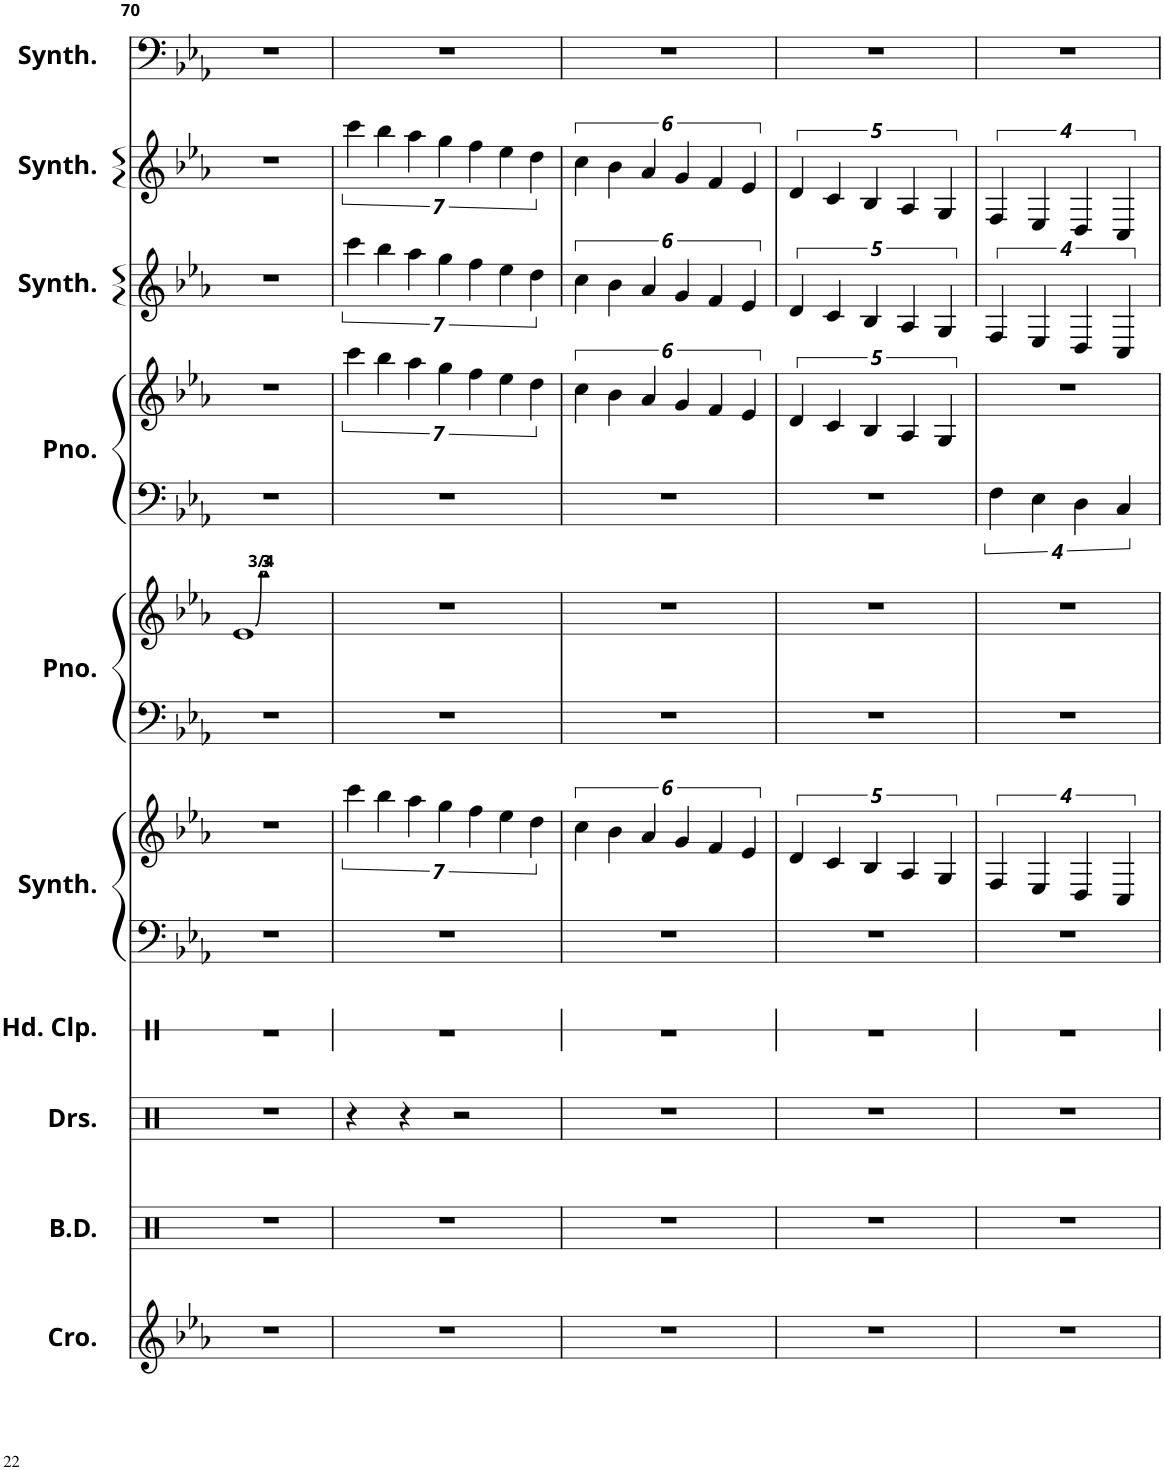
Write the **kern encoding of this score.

**kern	**kern	**kern	**kern	**kern	**kern	**kern	**kern	**kern	**kern	**kern	**kern	**kern
*part10	*part9	*part8	*part7	*part6	*part6	*part5	*part5	*part4	*part4	*part3	*part2	*part1
*staff13	*staff12	*staff11	*staff10	*staff9	*staff8	*staff7	*staff6	*staff5	*staff4	*staff3	*staff2	*staff1
*I"REVERSE CYMBAL	*I"BASS DRUMS	*I"PERCUSSION	*I"CLAP	*I"LEAD BASS SYNTH	*	*I"MELODY PIANO	*	*I"ACCOMPANIMENT PIANO	*	*I"SQUARE SYNTH	*I"SINE SYNTH	*I"SAW SYNTH
*	*I'B.D.	*	*	*I'Synth.	*	*I'Pno.	*	*I'Pno.	*	*I'Synth.	*I'Synth.	*I'Synth.
!!LO:PB:g=z
*clefG2	*clefX	*clefX	*clefX	*clefF4	*clefG2	*clefF4	*clefG2	*clefF4	*clefG2	*clefG2	*clefG2	*clefF4
*Trd-14c-24	*	*	*	*	*	*	*	*	*	*	*	*
*k[b-e-a-]	*k[]	*k[]	*k[]	*k[b-e-a-]	*k[b-e-a-]	*k[b-e-a-]	*k[b-e-a-]	*k[b-e-a-]	*k[b-e-a-]	*k[b-e-a-]	*k[b-e-a-]	*k[b-e-a-]
*M4/4	*M4/4	*M4/4	*M4/4	*M4/4	*M4/4	*M4/4	*M4/4	*M4/4	*M4/4	*M4/4	*M4/4	*M4/4
=70	=70	=70	=70	=70	=70	=70	=70	=70	=70	=70	=70	=70
1r	1r	1r	1r	1r	1r	1r	1e-	1r	1r	1r	1r	1r
=71	=71	=71	=71	=71	=71	=71	=71	=71	=71	=71	=71	=71
1r	1r	4r	1r	1r	7ccc\	1r	1r	1r	7ccc\	7ccc\	7ccc\	1r
.	.	.	.	.	7bb-\	.	.	.	7bb-\	7bb-\	7bb-\	.
.	.	4r	.	.	.	.	.	.	.	.	.	.
.	.	.	.	.	7aa-\	.	.	.	7aa-\	7aa-\	7aa-\	.
.	.	.	.	.	7gg\	.	.	.	7gg\	7gg\	7gg\	.
.	.	2r	.	.	.	.	.	.	.	.	.	.
.	.	.	.	.	7ff\	.	.	.	7ff\	7ff\	7ff\	.
.	.	.	.	.	7ee-\	.	.	.	7ee-\	7ee-\	7ee-\	.
.	.	.	.	.	7dd\	.	.	.	7dd\	7dd\	7dd\	.
=72	=72	=72	=72	=72	=72	=72	=72	=72	=72	=72	=72	=72
1r	1r	1r	1r	1r	6cc\	1r	1r	1r	6cc\	6cc\	6cc\	1r
.	.	.	.	.	6b-\	.	.	.	6b-\	6b-\	6b-\	.
.	.	.	.	.	6a-/	.	.	.	6a-/	6a-/	6a-/	.
.	.	.	.	.	6g/	.	.	.	6g/	6g/	6g/	.
.	.	.	.	.	6f/	.	.	.	6f/	6f/	6f/	.
.	.	.	.	.	6e-/	.	.	.	6e-/	6e-/	6e-/	.
=73	=73	=73	=73	=73	=73	=73	=73	=73	=73	=73	=73	=73
1r	1r	1r	1r	1r	5d/	1r	1r	1r	5d/	5d/	5d/	1r
.	.	.	.	.	5c/	.	.	.	5c/	5c/	5c/	.
.	.	.	.	.	5B-/	.	.	.	5B-/	5B-/	5B-/	.
.	.	.	.	.	5A-/	.	.	.	5A-/	5A-/	5A-/	.
.	.	.	.	.	5G/	.	.	.	5G/	5G/	5G/	.
=74	=74	=74	=74	=74	=74	=74	=74	=74	=74	=74	=74	=74
1r	1r	1r	1r	1r	4F/	1r	1r	4F\	1r	4F/	4F/	1r
.	.	.	.	.	4E-/	.	.	4E-\	.	4E-/	4E-/	.
.	.	.	.	.	4D/	.	.	4D\	.	4D/	4D/	.
.	.	.	.	.	4C/	.	.	4C/	.	4C/	4C/	.
=	=	=	=	=	=	=	=	=	=	=	=	=
*-	*-	*-	*-	*-	*-	*-	*-	*-	*-	*-	*-	*-
